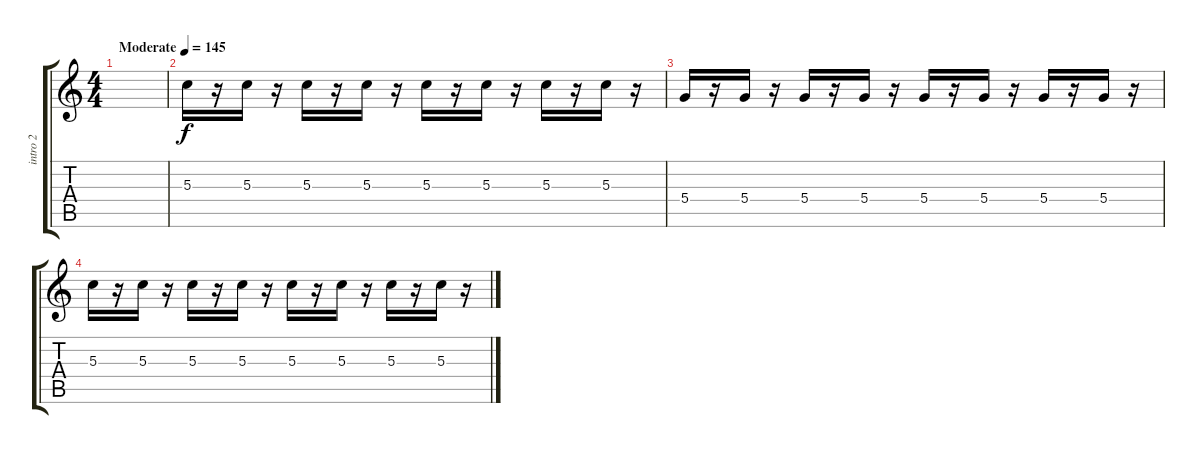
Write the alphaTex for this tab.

\track ("intro 2" "intro 2") {instrument overdrivenguitar}
\staff {score tabs}
\tuning (E4 B3 G3 D3 A2 E2) {hide}
\ts (4 4)
\tempo (145 "Moderate")
\clef g2
\ks c
|
5.3.16 r.16 5.3.16 r.16 5.3.16 r.16 5.3.16 r.16 5.3.16 r.16 5.3.16 r.16 5.3.16 r.16 5.3.16 r.16 |
5.4.16 r.16 5.4.16 r.16 5.4.16 r.16 5.4.16 r.16 5.4.16 r.16 5.4.16 r.16 5.4.16 r.16 5.4.16 r.16 |
5.3.16 r.16 5.3.16 r.16 5.3.16 r.16 5.3.16 r.16 5.3.16 r.16 5.3.16 r.16 5.3.16 r.16 5.3.16 r.16
